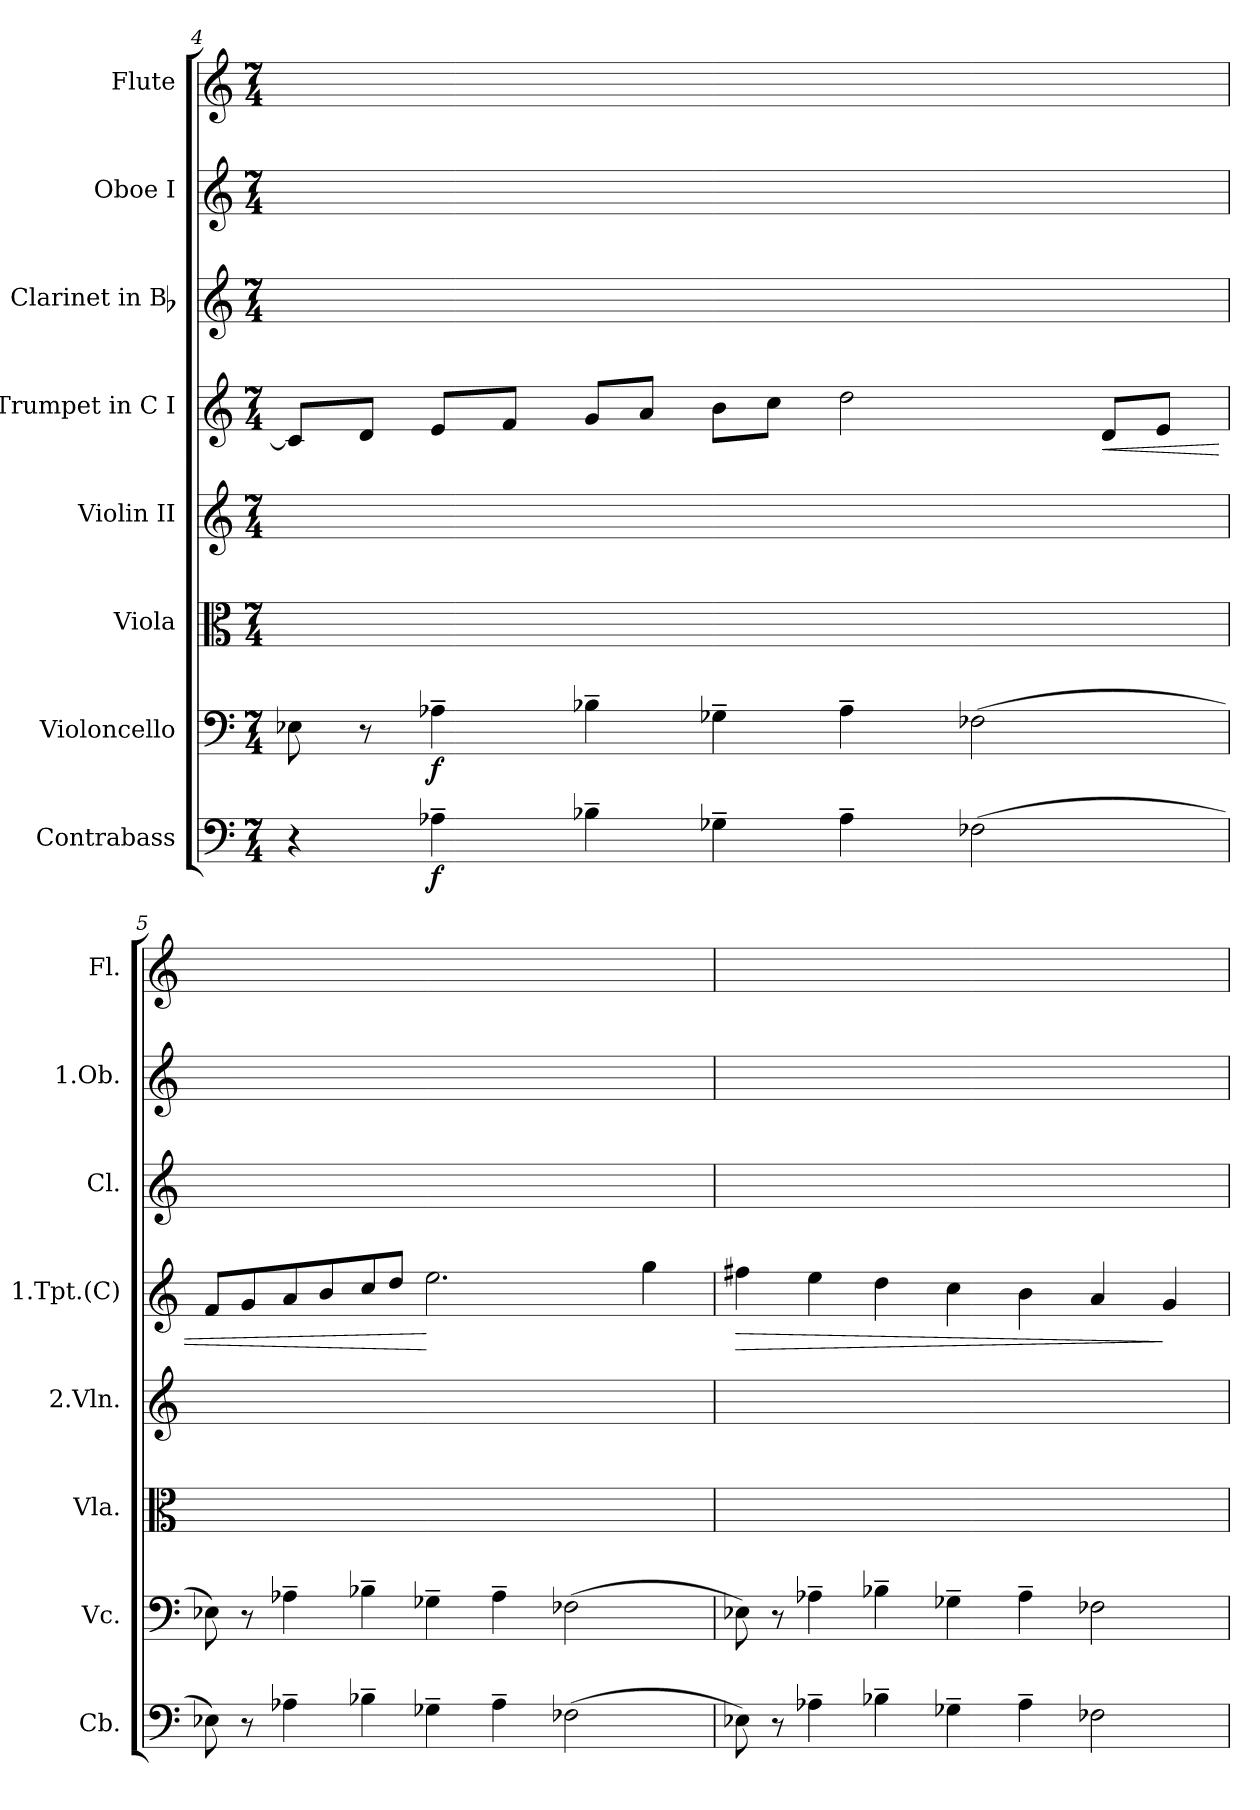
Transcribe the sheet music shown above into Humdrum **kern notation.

**kern	**dynam	**kern	**dynam	**kern	**kern	**kern	**dynam	**kern	**kern	**kern
*part8	*part8	*part7	*part7	*part6	*part5	*part4	*part4	*part3	*part2	*part1
*staff8	*staff8	*staff7	*staff7	*staff6	*staff5	*staff4	*staff4	*staff3	*staff2	*staff1
*I"Contrabass	*	*I"Violoncello	*	*I"Viola	*I"Violin II	*I"Trumpet in C I	*	*I"Clarinet in Bb	*I"Oboe I	*I"Flute
*I'Cb.	*	*I'Vc.	*	*I'Vla.	*I'2.Vln.	*I'1.Tpt.(C)	*	*I'Cl.	*I'1.Ob.	*I'Fl.
*clefF4	*	*clefF4	*	*clefC3	*clefG2	*clefG2	*	*clefG2	*clefG2	*clefG2
*ITrd7c12	*	*	*	*	*	*	*	*ITrd1c2	*	*
*k[]	*	*k[]	*	*k[]	*k[]	*k[]	*	*k[b-e-]	*k[]	*k[]
*M7/4	*	*M7/4	*	*M7/4	*M7/4	*M7/4	*	*M7/4	*M7/4	*M7/4
=4	=4	=4	=4	=4	=4	=4	=4	=4	=4	=4
4r	.	8E-X	.	4ryy	4%7ryy	8cL]	.	8ryy	4%7ryy	12ryy
.	.	.	.	.	.	.	.	.	.	12ryy
.	.	8r	.	.	.	8dJ	.	8ryy	.	.
.	.	.	.	.	.	.	.	.	.	12ryy
4AA-X~	f	4A-X~	f	8.ryy	.	8eL	.	8.ryy	.	12ryy
.	.	.	.	.	.	.	.	.	.	12ryy
.	.	.	.	.	.	8fJ	.	.	.	.
.	.	.	.	.	.	.	.	.	.	12ryy
.	.	.	.	16ryy	.	.	.	16ryy	.	.
4BB-X~	.	4B-X~	.	8.ryy	.	8gL	.	8.ryy	.	2ryy
.	.	.	.	.	.	8aJ	.	.	.	.
.	.	.	.	16ryy	.	.	.	16ryy	.	.
4GG-X~	.	4G-X~	.	8.ryy	.	8bL	.	8.ryy	.	.
.	.	.	.	.	.	8ccJ	.	.	.	.
.	.	.	.	16ryy	.	.	.	16ryy	.	.
4AA-~	.	4A-~	.	12ryy	.	2dd	.	12ryy	.	12ryy
.	.	.	.	12ryy	.	.	.	12ryy	.	12ryy
.	.	.	.	12ryy	.	.	.	12ryy	.	12ryy
(2FF-X	.	(2F-X	.	12ryy	.	.	.	12ryy	.	12ryy
.	.	.	.	12ryy	.	.	.	12ryy	.	12ryy
.	.	.	.	12ryy	.	.	.	12ryy	.	12ryy
!	!	!	!	!	!	!	!LO:HP:b	!	!	!
.	.	.	.	8.ryy	.	8dL	<	8.ryy	.	4ryy
.	.	.	.	.	.	8eJ	.	.	.	.
.	.	.	.	16ryy	.	.	.	16ryy	.	.
=5	=5	=5	=5	=5	=5	=5	=5	=5	=5	=5
8EE-X)	.	8E-X)	.	8.ryy	2ryy	8fL	.	8.ryy	2ryy	12ryy
.	.	.	.	.	.	.	.	.	.	12ryy
8r	.	8r	.	.	.	8g	.	.	.	.
.	.	.	.	.	.	.	.	.	.	12ryy
.	.	.	.	16ryy	.	.	.	16ryy	.	.
4AA-X~	.	4A-X~	.	8.ryy	.	8a	.	8.ryy	.	12ryy
.	.	.	.	.	.	.	.	.	.	12ryy
.	.	.	.	.	.	8b	.	.	.	.
.	.	.	.	.	.	.	.	.	.	12ryy
.	.	.	.	16ryy	.	.	.	16ryy	.	.
4BB-X~	.	4B-X~	.	8.ryy	2ryy	8cc	.	8.ryy	2ryy	2ryy
.	.	.	.	.	.	8ddJ	.	.	.	.
.	.	.	.	16ryy	.	.	.	16ryy	.	.
4GG-X~	.	4G-X~	.	12ryy	.	2.ee	[	12ryy	.	.
.	.	.	.	12ryy	.	.	.	12ryy	.	.
.	.	.	.	12ryy	.	.	.	12ryy	.	.
4AA-~	.	4A-~	.	12ryy	8.ryy	.	.	12ryy	8.ryy	12ryy
.	.	.	.	12ryy	.	.	.	12ryy	.	12ryy
.	.	.	.	12ryy	.	.	.	12ryy	.	12ryy
.	.	.	.	.	16ryy	.	.	.	16ryy	.
(2FF-X	.	(2F-X	.	12ryy	8.ryy	.	.	8ryy	8.ryy	12ryy
.	.	.	.	12ryy	.	.	.	.	.	12ryy
.	.	.	.	.	.	.	.	8ryy	.	.
.	.	.	.	12ryy	.	.	.	.	.	12ryy
.	.	.	.	.	16ryy	.	.	.	16ryy	.
.	.	.	.	12ryy	8.ryy	4ggi	.	4ryy	8.ryy	12ryy
.	.	.	.	12ryy	.	.	.	.	.	12ryy
.	.	.	.	12ryy	.	.	.	.	.	12ryy
.	.	.	.	.	16ryy	.	.	.	16ryy	.
=6	=6	=6	=6	=6	=6	=6	=6	=6	=6	=6
!	!	!	!	!	!	!	!LO:HP:b	!	!	!
8EE-X)	.	8E-X)	.	2ryy	12ryy	4ff#X	>	4%7ryy	12ryy	2.ryy
.	.	.	.	.	12ryy	.	.	.	12ryy	.
8r	.	8r	.	.	.	.	.	.	.	.
.	.	.	.	.	12ryy	.	.	.	12ryy	.
4AA-X~	.	4A-X~	.	.	12ryy	4ee	.	.	12ryy	.
.	.	.	.	.	12ryy	.	.	.	12ryy	.
.	.	.	.	.	12ryy	.	.	.	12ryy	.
4BB-X~	.	4B-X~	.	12ryy	8.ryy	4dd	.	.	8.ryy	.
.	.	.	.	12ryy	.	.	.	.	.	.
.	.	.	.	12ryy	.	.	.	.	.	.
.	.	.	.	.	16ryy	.	.	.	16ryy	.
4GG-X~	.	4G-X~	.	12ryy	8.ryy	4cc	.	.	8.ryy	2.ryy
.	.	.	.	12ryy	.	.	.	.	.	.
.	.	.	.	12ryy	.	.	.	.	.	.
.	.	.	.	.	16ryy	.	.	.	16ryy	.
4AA-~	.	4A-~	.	12ryy	8.ryy	4b	.	.	8.ryy	.
.	.	.	.	12ryy	.	.	.	.	.	.
.	.	.	.	12ryy	.	.	.	.	.	.
.	.	.	.	.	16ryy	.	.	.	16ryy	.
2FF-Xi	.	2F-Xi	.	12ryy	8.ryy	4a	.	.	8.ryy	.
.	.	.	.	12ryy	.	.	.	.	.	.
.	.	.	.	12ryy	.	.	.	.	.	.
.	.	.	.	.	16ryy	.	.	.	16ryy	.
.	.	.	.	12ryy	12ryy	4g	]	.	12ryy	12ryy
.	.	.	.	12ryy	12ryy	.	.	.	12ryy	12ryy
.	.	.	.	12ryy	12ryy	.	.	.	12ryy	12ryy
=	=	=	=	=	=	=	=	=	=	=
*-	*-	*-	*-	*-	*-	*-	*-	*-	*-	*-
